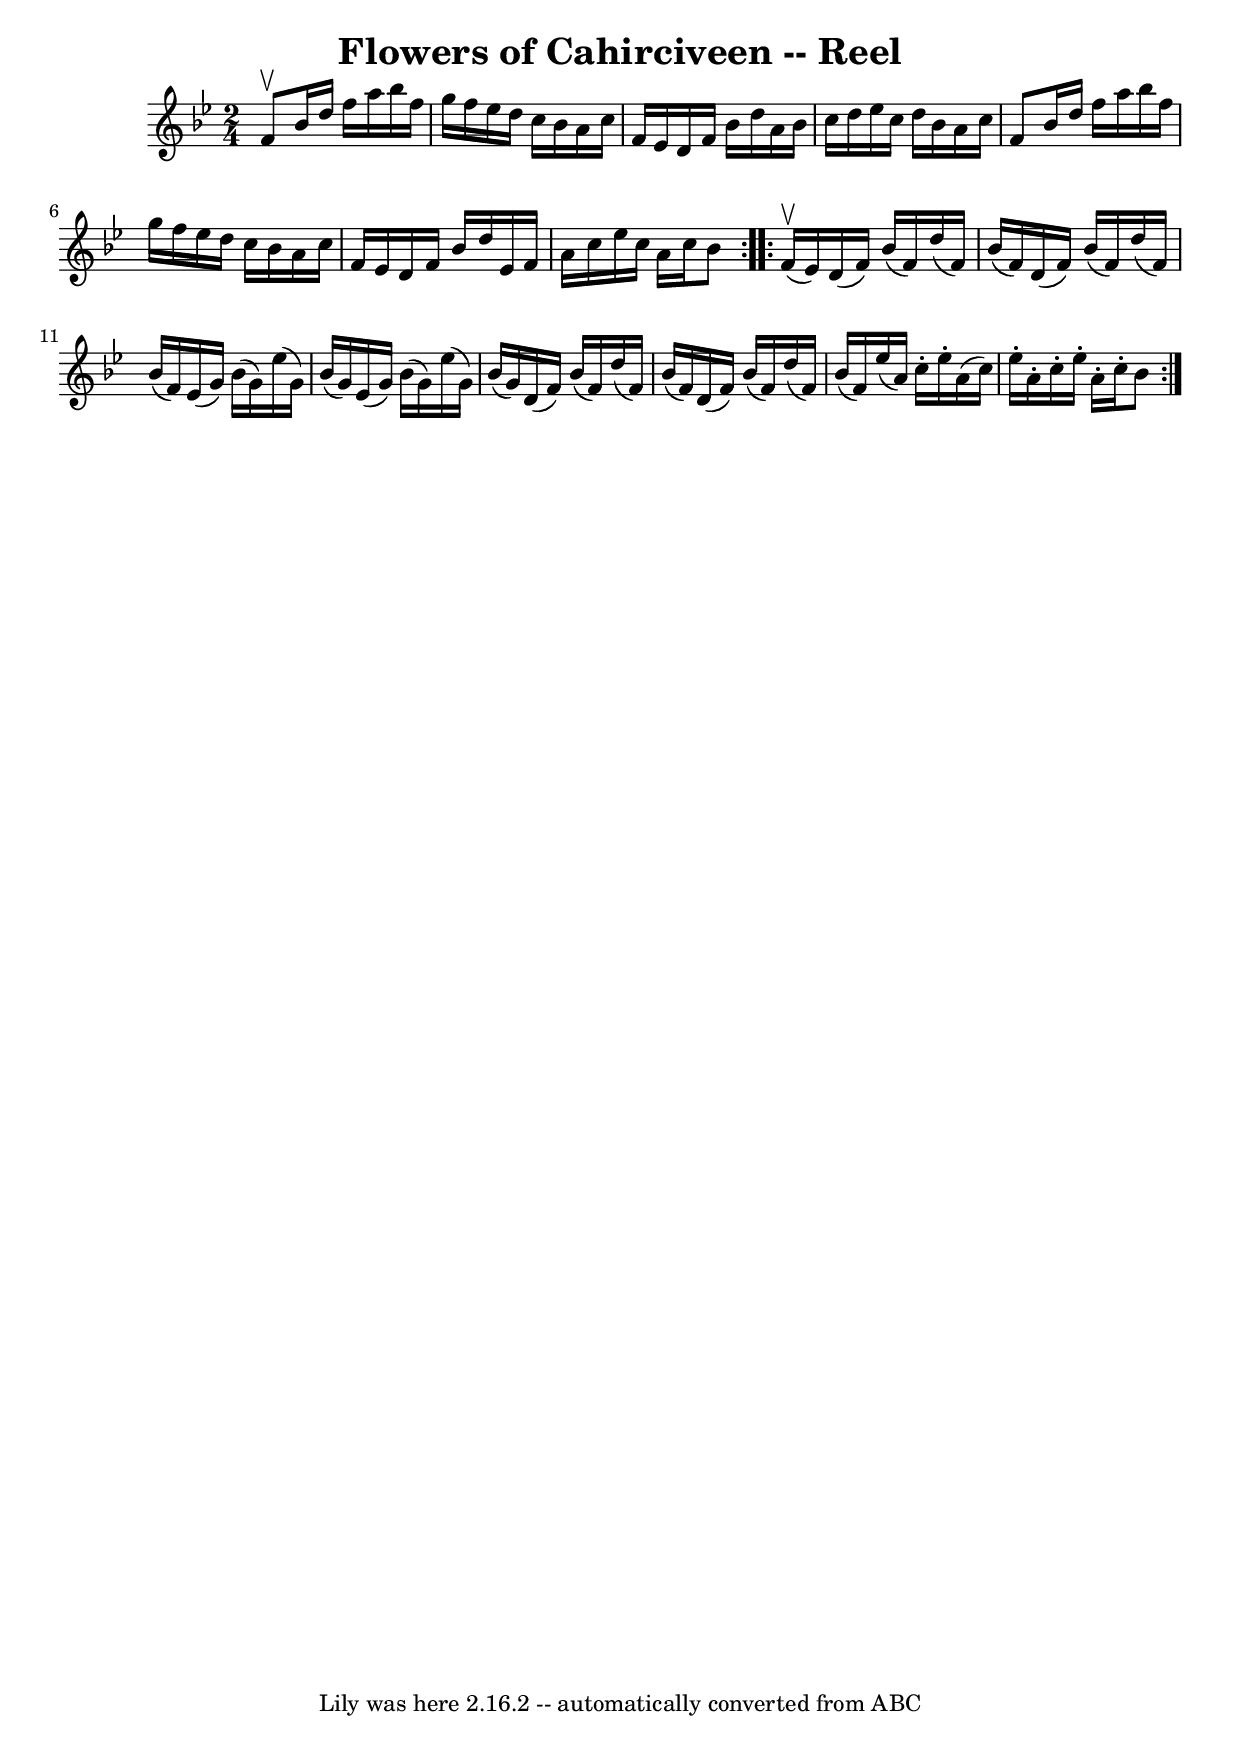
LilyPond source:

\version "2.7.40"
\include "Mammoth.ily"
\header {
	%% book = "Ryan's Mammoth Collection"
	crossRefNumber = "1"
	footnotes = ""
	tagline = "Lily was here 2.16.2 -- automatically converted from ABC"
	title = "Flowers of Cahirciveen -- Reel"
}
voicedefault =  {


\repeat volta 2 {
\time 2/4 
\key bes \major f'8^\upbow |
 bes'16 d''16 f''16    
a''16 bes''16 f''16 g''16 f''16  |
 ees''16 d''16    
c''16 bes'16 a'16 c''16 f'16 ees'16  |
 d'16 f'16    
bes'16 d''16 a'16 bes'16 c''16 d''16  |
 ees''16    
c''16 d''16 bes'16 a'16 c''16 f'8  |
 bes'16 d''16  
 f''16 a''16 bes''16 f''16 g''16 f''16  |
 ees''16    
d''16 c''16 bes'16 a'16 c''16 f'16 ees'16  |
 d'16    
f'16 bes'16 d''16 ees'16 f'16 a'16 c''16  |
 ees''16  
 c''16 a'16 c''16 bes'8  } \repeat volta 2 { f'16^\upbow(
ees'16) |
 d'16 (f'16) bes'16 (f'16) d''16 (f'16  
-) bes'16 (f'16) |
 d'16 (f'16) bes'16 (f'16)   
d''16 (f'16) bes'16 (f'16) |
 ees'16 (g'16)   
bes'16 (g'16) ees''16 (g'16) bes'16 (g'16) |
   
ees'16 (g'16) bes'16 (g'16) ees''16 (g'16) bes'16 (
g'16) |
 d'16 (f'16) bes'16 (f'16) d''16 (f'16  
-) bes'16 (f'16) |
 d'16 (f'16) bes'16 (f'16)   
d''16 (f'16) bes'16 (f'16) |
 ees''16 (a'16)   
c''16 -. ees''16 -. a'16 (c''16) ees''16 -. a'16 -. |
   
c''16 -. ees''16 -. a'16 -. c''16 -. bes'8  }   
}

\score{
    <<

	\context Staff="default"
	{
	    \voicedefault 
	}

    >>
	\layout {
	}
	\midi {}
}
